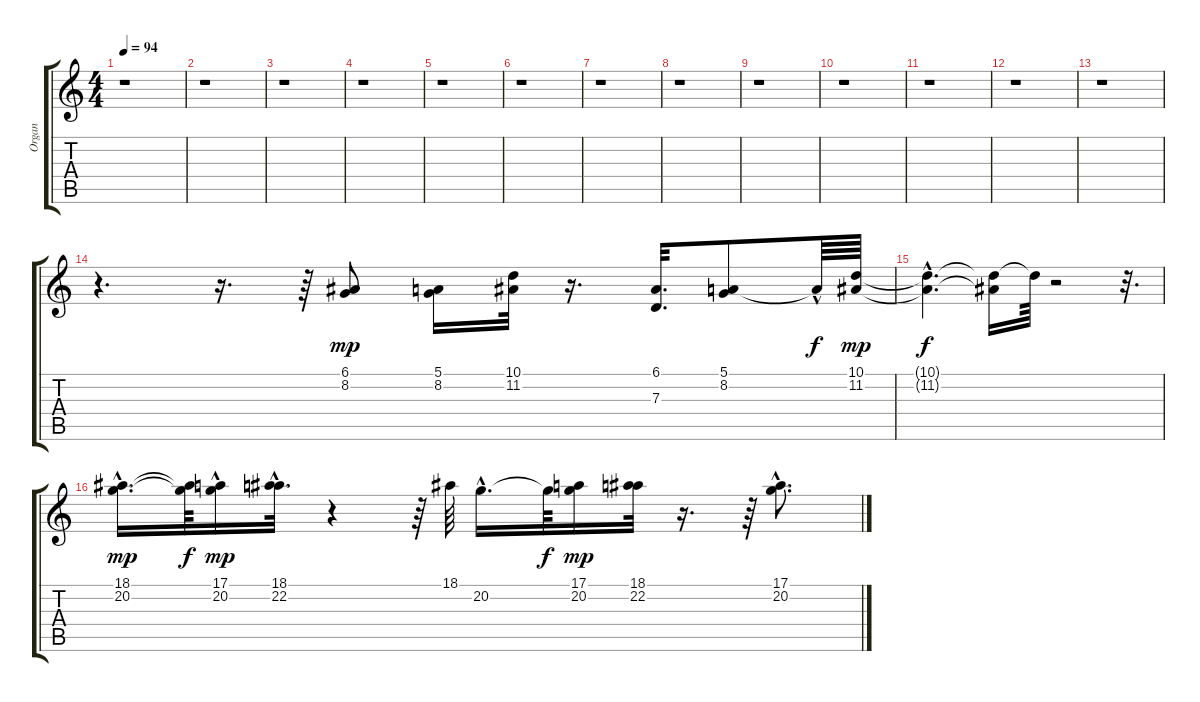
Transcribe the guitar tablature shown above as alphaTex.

\track ("Organ" "Organ") {instrument percussiveorgan}
\staff {score tabs}
\tuning (E4 B3 G3 D3 A2 E2) {hide}
\ts (4 4)
\tempo 94
\clef g2
\ks c
r.1{dy p} |
r.1 |
r.1 |
r.1 |
r.1 |
r.1 |
r.1 |
r.1 |
r.1 |
r.1 |
r.1 |
r.1 |
r.1 |
r.4{d} r.16{d} r.64 (6.1 8.2).8{dy mp} (5.1 8.2).16 (10.1 11.2).32 r.16{d} (6.1 7.3).32{d} (5.1 8.2).8 5.1{hac t}.64{dy f} (10.1 11.2).64{dy mp} |
(10.1{hac t} 11.2{hac t}).4{d dy f} (10.1{t} 11.2{t}).16 10.1{t}.64 r.2 r.32{d} |
(18.1{hac} 20.2{hac}).16{d dy mp} (18.1{t} 20.2{t}).64{dy f} (17.1 20.2{hac}).16{dy mp} (18.1{hac} 22.2).32{d} r.4 r.64 18.1.64 20.2{hac}.16{d} 20.2{t}.64{dy f} (17.1 20.2).16{dy mp} (18.1 22.2).32 r.16{d} r.64 (17.1{hac} 20.2{hac}).8{d}
